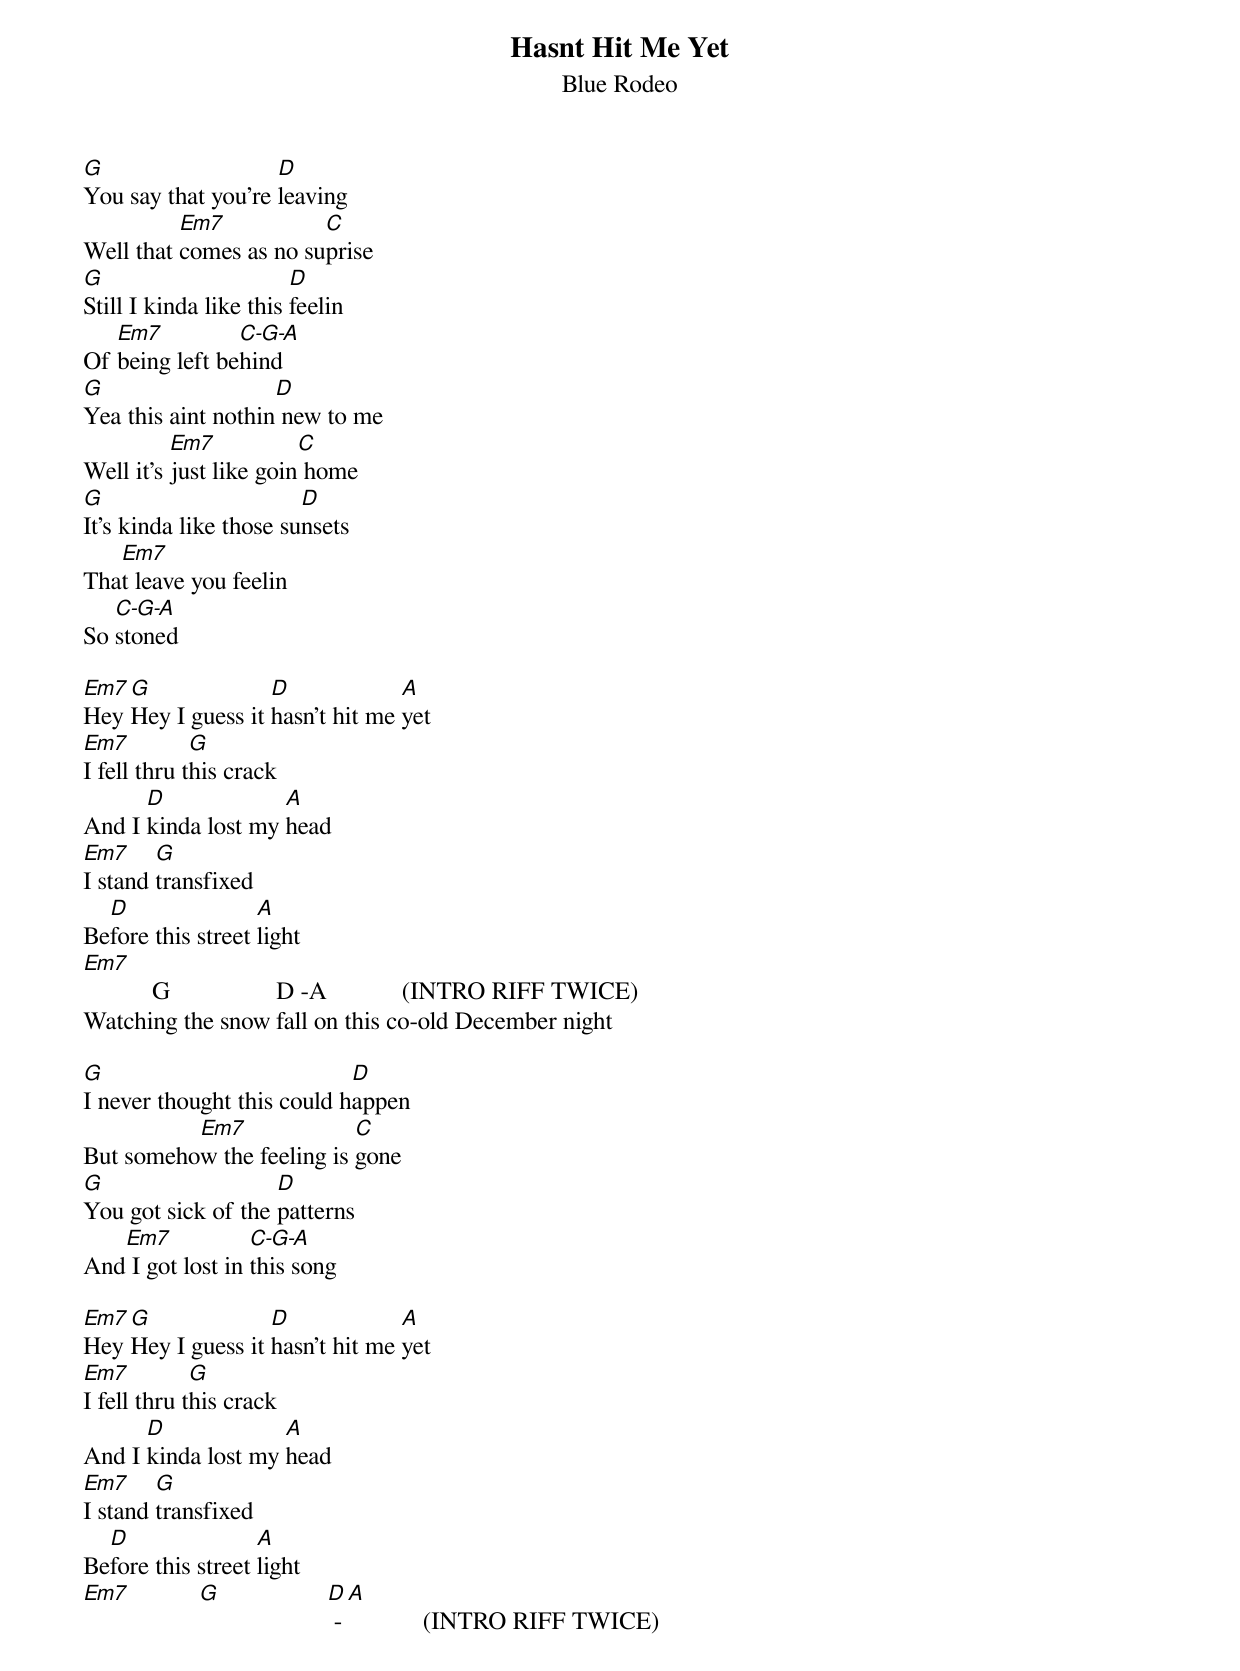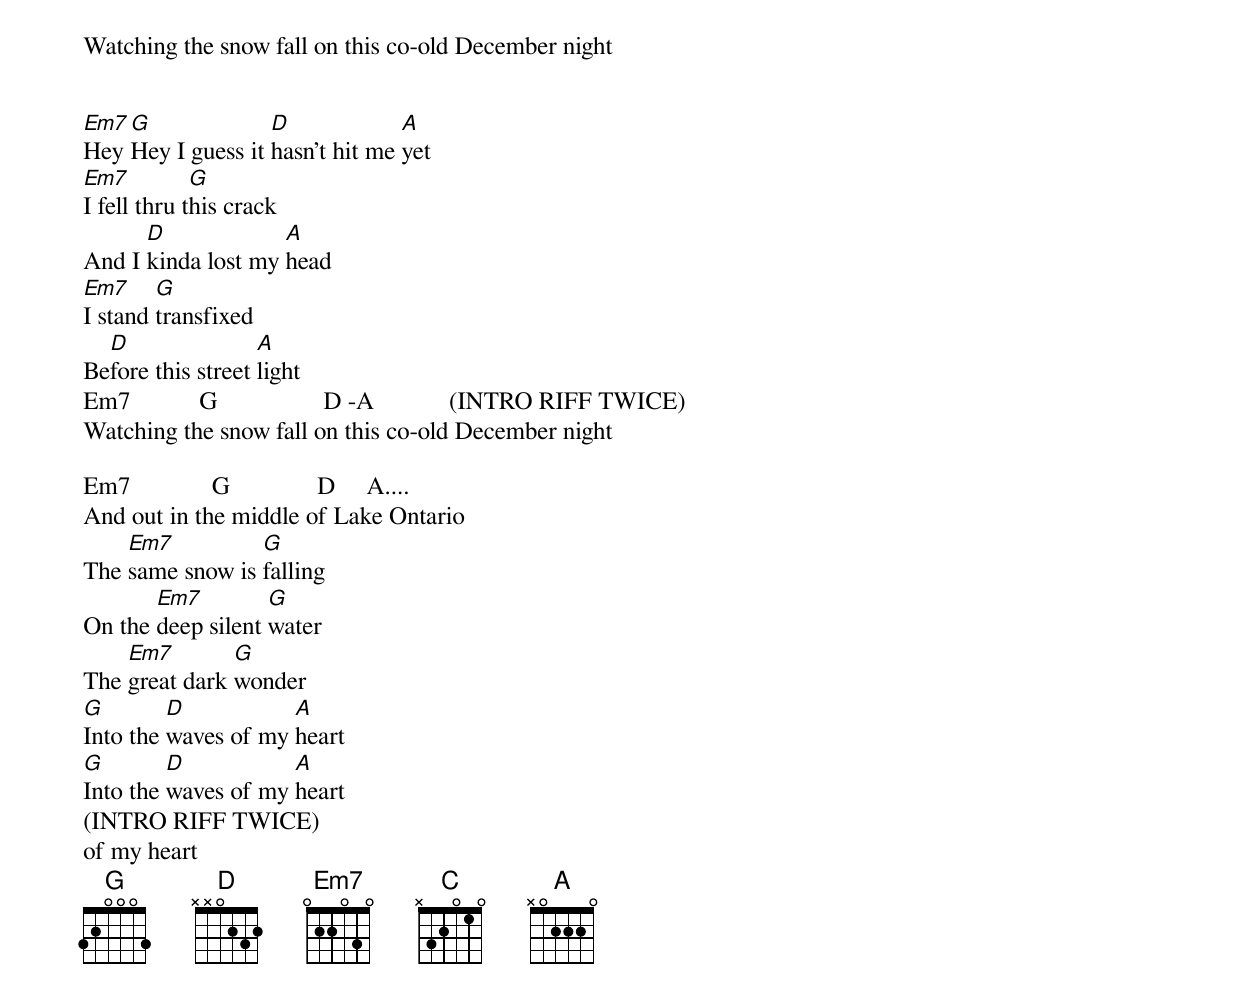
{t:Hasnt Hit Me Yet}
{st:Blue Rodeo}

[G]You say that you're [D]leaving
Well that [Em7]comes as no su[C]prise
[G]Still I kinda like this [D]feelin
Of [Em7]being left be[C-G-A]hind
[G]Yea this aint nothin[D] new to me
Well it's [Em7]just like goin[C] home
[G]It's kinda like those su[D]nsets
Tha[Em7]t leave you feelin
So [C-G-A]stoned

[Em7]Hey [G]Hey I guess it [D]hasn't hit me [A]yet
[Em7]I fell thru t[G]his crack
And I [D]kinda lost my [A]head
[Em7]I stand [G]transfixed
Be[D]fore this street [A]light
[Em7]           G                 D -A            (INTRO RIFF TWICE)
Watching the snow fall on this co-old December night

[G]I never thought this could h[D]appen
But someho[Em7]w the feeling is [C]gone
[G]You got sick of the [D]patterns
And[Em7] I got lost in [C-G-A]this song

[Em7]Hey [G]Hey I guess it [D]hasn't hit me [A]yet
[Em7]I fell thru t[G]his crack
And I [D]kinda lost my [A]head
[Em7]I stand [G]transfixed
Be[D]fore this street [A]light
[Em7]           [G]                 [D] -[A]            (INTRO RIFF TWICE)
Watching the snow fall on this co-old December night


[Em7]Hey [G]Hey I guess it [D]hasn't hit me [A]yet
[Em7]I fell thru t[G]his crack
And I [D]kinda lost my [A]head
[Em7]I stand [G]transfixed
Be[D]fore this street [A]light
Em7           G                 D -A            (INTRO RIFF TWICE)
Watching the snow fall on this co-old December night

Em7             G              D     A....
And out in the middle of Lake Ontario
The [Em7]same snow is [G]falling
On the [Em7]deep silent [G]water
The [Em7]great dark [G]wonder
[G]Into the [D]waves of my [A]heart
[G]Into the [D]waves of my [A]heart
(INTRO RIFF TWICE)
of my heart
